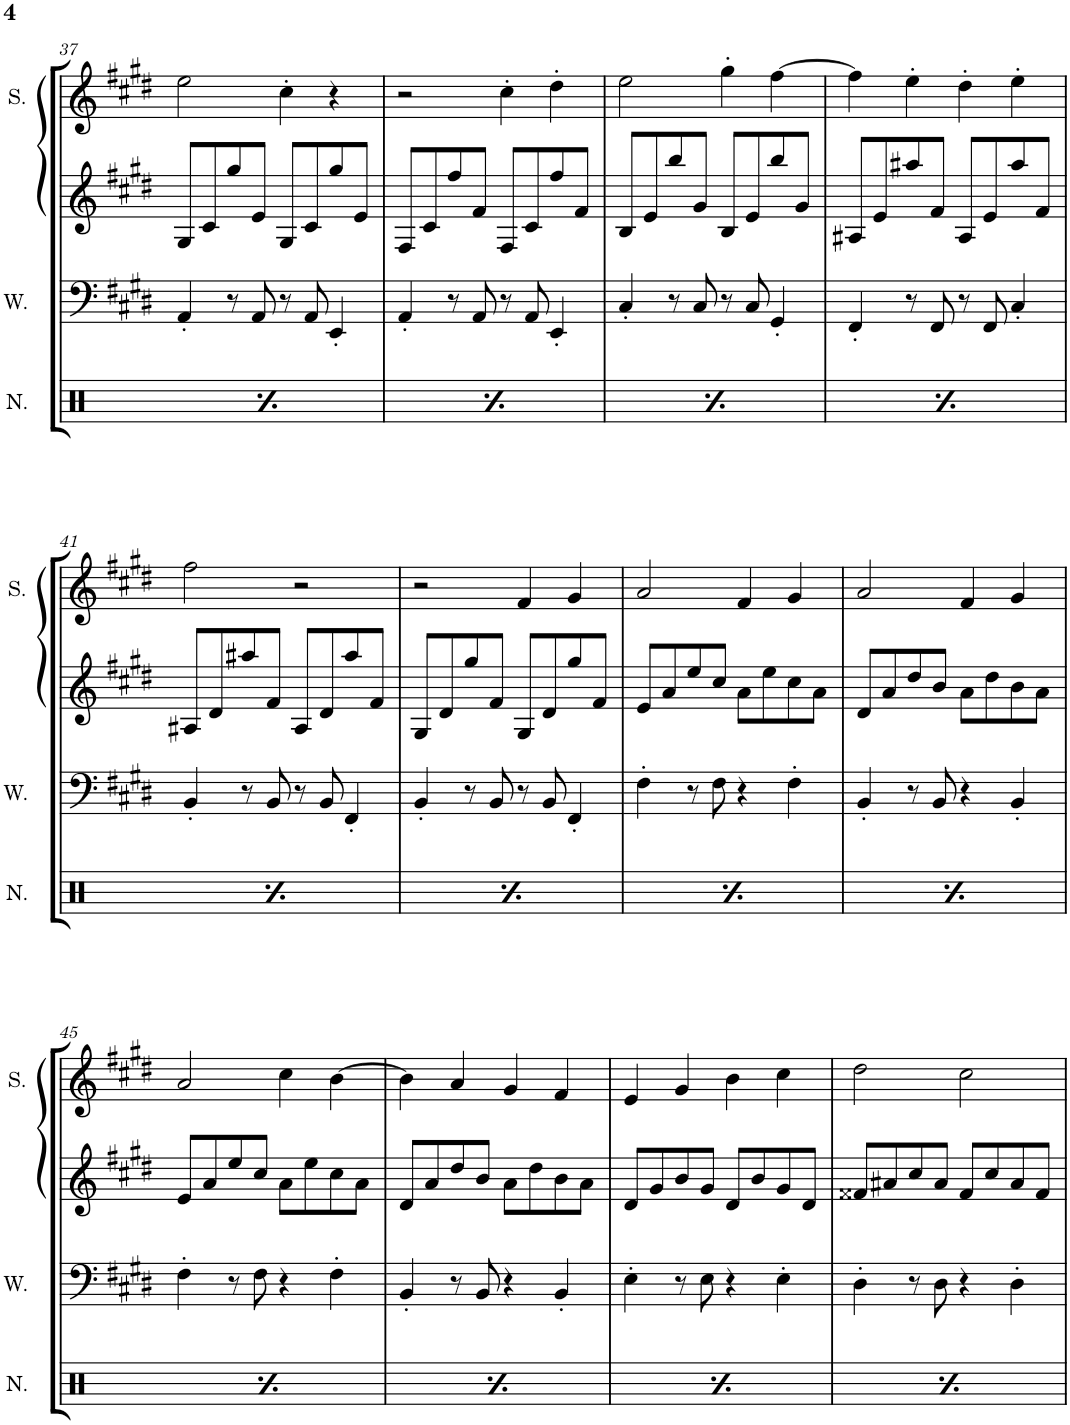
**kern	**kern	**kern	**kern
*part4	*part3	*part2	*part1
*staff4	*staff3	*staff2	*staff1
*I"Noise	*I"Wave	*I"Square Synthesizer	*I"Square
*I'N.	*I'W.	*	*I'S.
!!LO:PB:g=z
*clefX	*clefF4	*clefG2	*clefG2
*k[]	*k[f#c#g#d#]	*k[f#c#g#d#]	*k[f#c#g#d#]
*M2/2	*M2/2	*M2/2	*M2/2
*met(c|)	*met(c|)	*met(c|)	*met(c|)
=37	=37	=37	=37
8Rgg/L	4AA'/	8G#/L	2ee\
8Rgg/	.	8c#/	.
8Rgg^/	8r	8gg#/	.
8Rgg/J	8AA/	8e/J	.
8Rgg/L	8r	8G#/L	4cc#'\
8Rgg/	8AA/	8c#/	.
8Rgg^/	4EE'/	8gg#/	4r
8Rgg/J	.	8e/J	.
=38	=38	=38	=38
8Rgg/L	4AA'/	8F#/L	2r
8Rgg/	.	8c#/	.
8Rgg^/	8r	8ff#/	.
8Rgg/J	8AA/	8f#/J	.
8Rgg/L	8r	8F#/L	4cc#'\
8Rgg/	8AA/	8c#/	.
8Rgg^/	4EE'/	8ff#/	4dd#'\
8Rgg/J	.	8f#/J	.
=39	=39	=39	=39
8Rgg/L	4C#'/	8B/L	2ee\
8Rgg/	.	8e/	.
8Rgg^/	8r	8bb/	.
8Rgg/J	8C#/	8g#/J	.
8Rgg/L	8r	8B/L	4gg#'\
8Rgg/	8C#/	8e/	.
8Rgg^/	4GG#'/	8bb/	[4ff#\
8Rgg/J	.	8g#/J	.
=40	=40	=40	=40
8Rgg/L	4FF#'/	8A#X/L	4ff#\]
8Rgg/	.	8e/	.
8Rgg^/	8r	8aa#X/	4ee'\
8Rgg/J	8FF#/	8f#/J	.
8Rgg/L	8r	8A#/L	4dd#'\
8Rgg/	8FF#/	8e/	.
8Rgg^/	4C#'/	8aa#/	4ee'\
8Rgg/J	.	8f#/J	.
!!LO:LB:g=z
=41	=41	=41	=41
8Rgg/L	4BB'/	8A#X/L	2ff#\
8Rgg/	.	8d#/	.
8Rgg^/	8r	8aa#X/	.
8Rgg/J	8BB/	8f#/J	.
8Rgg/L	8r	8A#/L	2r
8Rgg/	8BB/	8d#/	.
8Rgg^/	4FF#'/	8aa#/	.
8Rgg/J	.	8f#/J	.
=42	=42	=42	=42
8Rgg/L	4BB'/	8G#/L	2r
8Rgg/	.	8d#/	.
8Rgg^/	8r	8gg#/	.
8Rgg/J	8BB/	8f#/J	.
8Rgg/L	8r	8G#/L	4f#/
8Rgg/	8BB/	8d#/	.
8Rgg^/	4FF#'/	8gg#/	4g#/
8Rgg/J	.	8f#/J	.
=43	=43	=43	=43
8Rgg/L	4F#'\	8e/L	2a/
8Rgg/	.	8a/	.
8Rgg^/	8r	8ee/	.
8Rgg/J	8F#\	8cc#/J	.
8Rgg/L	4r	8a\L	4f#/
8Rgg/	.	8ee\	.
8Rgg^/	4F#'\	8cc#\	4g#/
8Rgg/J	.	8a\J	.
=44	=44	=44	=44
8Rgg/L	4BB'/	8d#/L	2a/
8Rgg/	.	8a/	.
8Rgg^/	8r	8dd#/	.
8Rgg/J	8BB/	8b/J	.
8Rgg/L	4r	8a\L	4f#/
8Rgg/	.	8dd#\	.
8Rgg^/	4BB'/	8b\	4g#/
8Rgg/J	.	8a\J	.
!!LO:LB:g=z
=45	=45	=45	=45
8Rgg/L	4F#'\	8e/L	2a/
8Rgg/	.	8a/	.
8Rgg^/	8r	8ee/	.
8Rgg/J	8F#\	8cc#/J	.
8Rgg/L	4r	8a\L	4cc#\
8Rgg/	.	8ee\	.
8Rgg^/	4F#'\	8cc#\	[4b\
8Rgg/J	.	8a\J	.
=46	=46	=46	=46
8Rgg/L	4BB'/	8d#/L	4b\]
8Rgg/	.	8a/	.
8Rgg^/	8r	8dd#/	4a/
8Rgg/J	8BB/	8b/J	.
8Rgg/L	4r	8a\L	4g#/
8Rgg/	.	8dd#\	.
8Rgg^/	4BB'/	8b\	4f#/
8Rgg/J	.	8a\J	.
=47	=47	=47	=47
8Rgg/L	4E'\	8d#/L	4e/
8Rgg/	.	8g#/	.
8Rgg^/	8r	8b/	4g#/
8Rgg/J	8E\	8g#/J	.
8Rgg/L	4r	8d#/L	4b\
8Rgg/	.	8b/	.
8Rgg^/	4E'\	8g#/	4cc#\
8Rgg/J	.	8d#/J	.
=48	=48	=48	=48
8Rgg/L	4D#'\	8f##X/L	2dd#\
8Rgg/	.	8a#X/	.
8Rgg^/	8r	8cc#/	.
8Rgg/J	8D#\	8a#/J	.
8Rgg/L	4r	8f##/L	2cc#\
8Rgg/	.	8cc#/	.
8Rgg^/	4D#'\	8a#/	.
8Rgg/J	.	8f##/J	.
=	=	=	=
*-	*-	*-	*-
